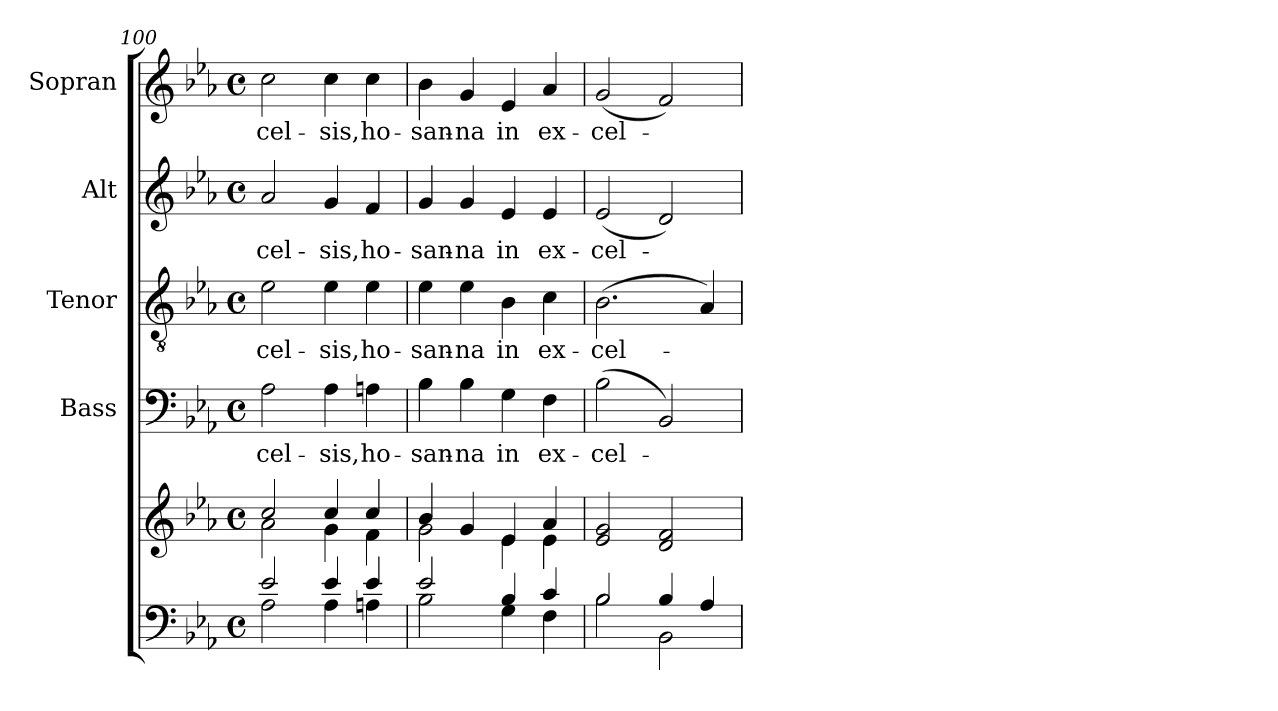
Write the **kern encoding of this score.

**kern	**kern	**kern	**text	**kern	**text	**kern	**text	**kern	**text
*part5	*part5	*part4	*part4	*part3	*part3	*part2	*part2	*part1	*part1
*staff6	*staff5	*staff4	*staff4	*staff3	*staff3	*staff2	*staff2	*staff1	*staff1
*	*	*I"Bass	*	*I"Tenor	*	*I"Alt	*	*I"Sopran	*
*	*	*I'B.	*	*I'T.	*	*I'A.	*	*I'S.	*
*clefF4	*clefG2	*clefF4	*	*clefGv2	*	*clefG2	*	*clefG2	*
*k[b-e-a-]	*k[b-e-a-]	*k[b-e-a-]	*	*k[b-e-a-]	*	*k[b-e-a-]	*	*k[b-e-a-]	*
*E-:	*E-:	*E-:	*	*E-:	*	*E-:	*	*E-:	*
*M4/4	*M4/4	*M4/4	*	*M4/4	*	*M4/4	*	*M4/4	*
*met(c)	*met(c)	*met(c)	*	*met(c)	*	*met(c)	*	*met(c)	*
=100	=100	=100	=100	=100	=100	=100	=100	=100	=100
*^	*^	*	*	*	*	*	*	*	*
!	!	!	!	!	!LO:LY:b	!	!LO:LY:b	!	!LO:LY:b	!	!LO:LY:b
2e-/	2A-\	2cc/	2a-\	2A-\	-cel-	2e-\	-cel-	2a-/	-cel-	2cc\	-cel-
!	!	!	!	!	!LO:LY:b	!	!LO:LY:b	!	!LO:LY:b	!	!LO:LY:b
4e-/	4A-\	4cc/	4g\	4A-\	-sis,	4e-\	-sis,	4g/	-sis,	4cc\	-sis,
!	!	!	!	!	!LO:LY:b	!	!LO:LY:b	!	!LO:LY:b	!	!LO:LY:b
4e-/	4An\	4cc/	4f\	4An\	ho-	4e-\	ho-	4f/	ho-	4cc\	ho-
=101	=101	=101	=101	=101	=101	=101	=101	=101	=101	=101	=101
!	!	!	!	!	!LO:LY:b	!	!LO:LY:b	!	!LO:LY:b	!	!LO:LY:b
2e-/	2B-\	4b-/	2g\	4B-\	-san-	4e-\	-san-	4g/	-san-	4b-\	-san-
!	!	!	!	!	!LO:LY:b	!	!LO:LY:b	!	!LO:LY:b	!	!LO:LY:b
.	.	4g/	.	4B-\	-na	4e-\	-na	4g/	-na	4g/	-na
!	!	!	!	!	!LO:LY:b	!	!LO:LY:b	!	!LO:LY:b	!	!LO:LY:b
4B-/	4G\	4e-/	4e-\	4G\	in	4B-\	in	4e-/	in	4e-/	in
!	!	!	!	!	!LO:LY:b	!	!LO:LY:b	!	!LO:LY:b	!	!LO:LY:b
4c/	4F\	4a-/	4e-\	4F\	ex-	4c\	ex-	4e-/	ex-	4a-/	ex-
=102	=102	=102	=102	=102	=102	=102	=102	=102	=102	=102	=102
!	!	!	!	!	!LO:LY:b	!	!LO:LY:b	!	!LO:LY:b	!	!LO:LY:b
*	*	*v	*v	*	*	*	*	*	*	*	*
2B-/	2B-\	2e-/ 2g/	(>2B-\	-cel-	(>2.B-\	-cel-	(<2e-/	-cel-	(<2g/	-cel-
4B-/	2BB-\	2d/ 2f/	2BB-/)	.	.	.	2d/)	.	2f/)	.
4A-/	.	.	.	.	4A-/)	.	.	.	.	.
*v	*v	*	*	*	*	*	*	*	*	*
=	=	=	=	=	=	=	=	=	=
*-	*-	*-	*-	*-	*-	*-	*-	*-	*-
